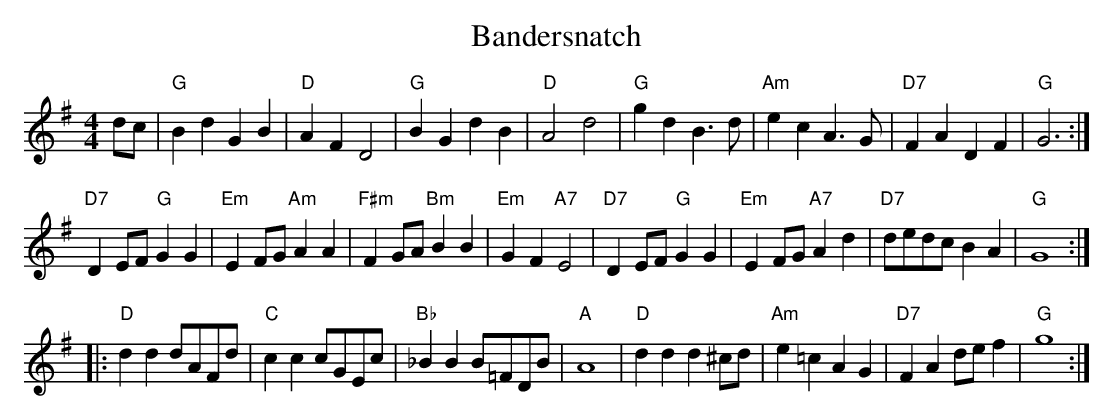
X:1
T:Bandersnatch
M:4/4
L:1/4
K:G
d/2c/2|"G"Bd GB|"D"AF D2|"G"BG dB|"D"A2 d2|"G"gd B3/2d/2|"Am"ec A3/2G/2|\
"D7"FA DF|"G"G3:|
"D7"DE/2F/2 "G"GG|"Em"EF/2G/2 "Am"AA|"F#m"FG/2A/2 "Bm"BB|"Em"GF "A7"E2|\
"D7"DE/2F/2 "G"GG|"Em"EF/2G/2 "A7"Ad|"D7"d/2e/2d/2c/2 BA|"G"G4::
"D"dd d/2A/2F/2d/2|"C"cc c/2G/2E/2c/2|"Bb"_BB B/2=F/2D/2B/2|"A"A4|\
"D"dd d^c/2d/2|"Am"e=c AG|"D7"FA d/2e/2f|"G"g4:|
